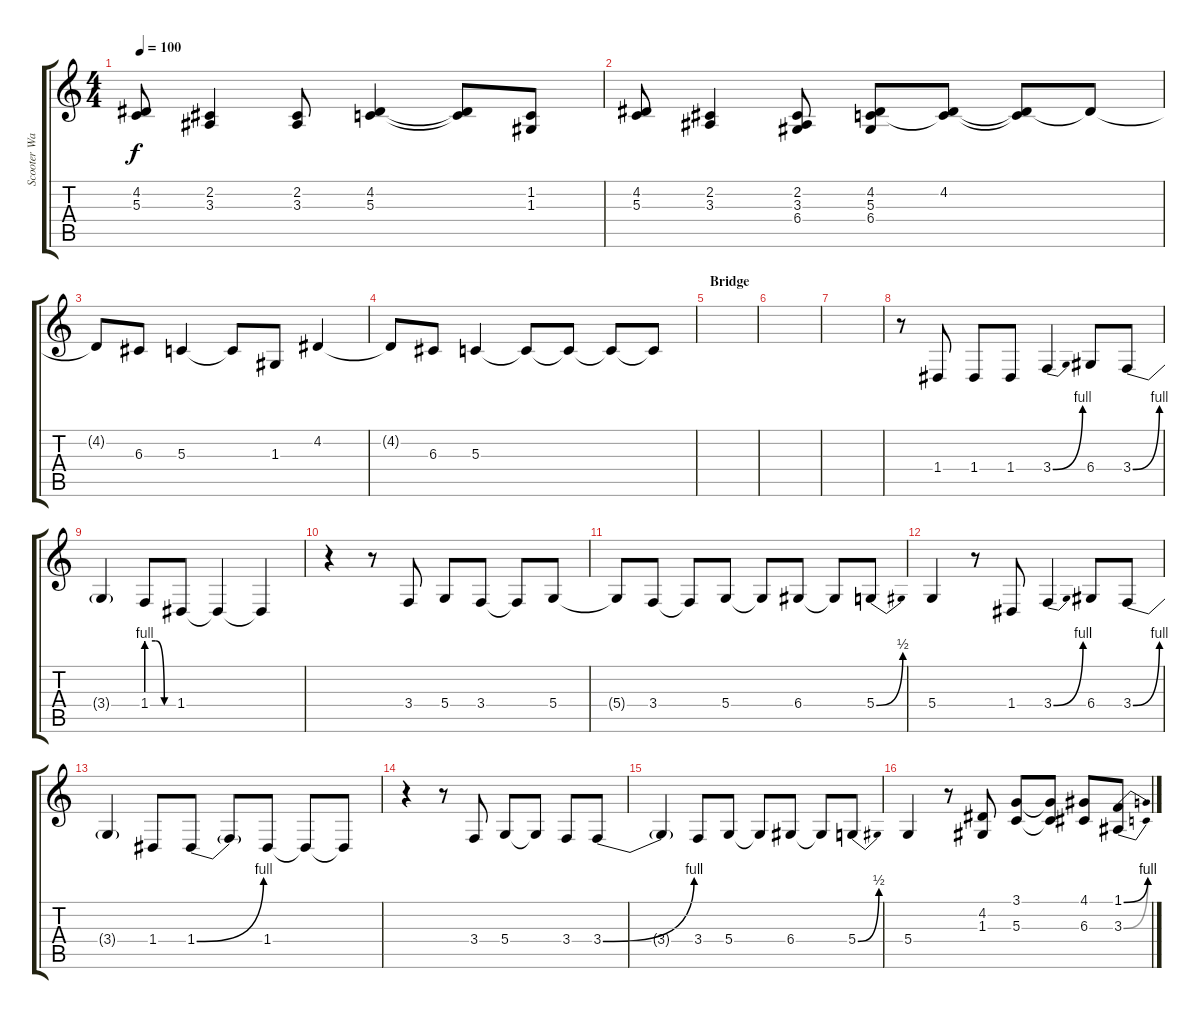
\track ("Scooter Ward (Vocals)" "Scooter Wa") {instrument violin}
\staff {score tabs}
\tuning (E4 B3 G3 D3 A2 E2) {hide}
\ts (4 4)
\tempo 100
\clef g2
\ks c
(4.2 5.3).8{dy f} (2.2 3.3).4 (2.2 3.3).8 (4.2 5.3).4 (4.2{t} 5.3{t}).8 (1.2 1.3).8 |
(4.2 5.3).8 (2.2 3.3).4 (2.2 3.3 6.4).8 (4.2 5.3 6.4).8 (4.2 5.3{t}).8 (4.2{t} 5.3{t}).8 4.2{t}.8 |
4.2{t}.8 6.3.8 5.3.4 5.3{t}.8 1.3.8 4.2.4 |
4.2{t}.8 6.3.8 5.3.4 5.3{t}.8 5.3{t}.8 5.3{t}.8 5.3{t}.8 |
\section ("" "Bridge")
|
|
|
r.8 1.4.8 1.4.8 1.4.8 3.4{be (bend 0 0 60 4)}.4 6.4.8 3.4{be (bend 0 0 60 4)}.8 |
3.4{t}.4 1.4{be (custom 0 4 20 4 40 0 60 0)}.8 1.4.8 1.4{t}.4 1.4{t}.4 |
r.4 r.8 3.4.8 5.4.8 3.4.8 3.4{t}.8 5.4.8 |
5.4{t}.8 3.4.8 3.4{t}.8 5.4.8 5.4{t}.8 6.4.8 6.4{t}.8 5.4{be (bend 0 0 60 2)}.8 |
5.4.4 r.8 1.4.8 3.4{be (bend 0 0 60 4)}.4 6.4.8 3.4{be (bend 0 0 60 4)}.8 |
3.4{t}.4 1.4.8 1.4{be (bend 0 0 60 4)}.8 1.4{t}.8 1.4.8 1.4{t}.8 1.4{t}.8 |
r.4 r.8 3.4.8 5.4.8 5.4{t}.8 3.4.8 3.4{be (bend 0 0 60 4)}.8 |
3.4{t}.4 3.4.8 5.4.8 5.4{t}.8 6.4.8 6.4{t}.8 5.4{be (bend 0 0 60 2)}.8 |
5.4.4 r.8 (4.2 1.3).8 (3.1 5.3).8 (3.1{t} 5.3{t}).8 (4.1 6.3).8 (1.1{be (bend 0 0 60 4)} 3.3{be (bend 0 0 60 4)}).8
